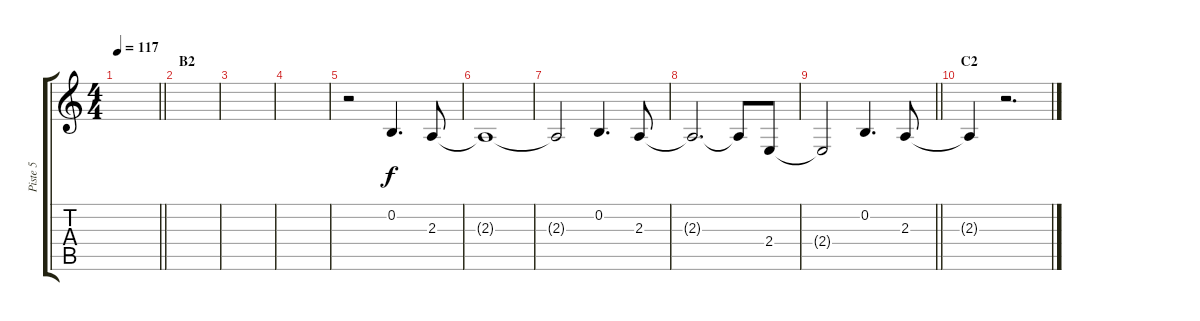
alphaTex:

\track ("Piste 5" "Piste 5") {instrument stringensemble2}
\staff {score tabs}
\tuning (E4 B3 G3 D3 A2 E2) {hide}
\ts (4 4)
\tempo 117
\clef g2
\barLineRight lightlight
\ks c
|
\section ("" "B2")
|
|
|
r.2 0.2.4{d} 2.3.8 |
2.3{t}.1 |
2.3{t}.2 0.2.4{d} 2.3.8 |
2.3{t}.2{d} 2.3{t}.8 2.4.8 |
\barLineRight lightlight
2.4{t}.2 0.2.4{d} 2.3.8 |
\section ("" "C2")
2.3{t}.4 r.2{d}
